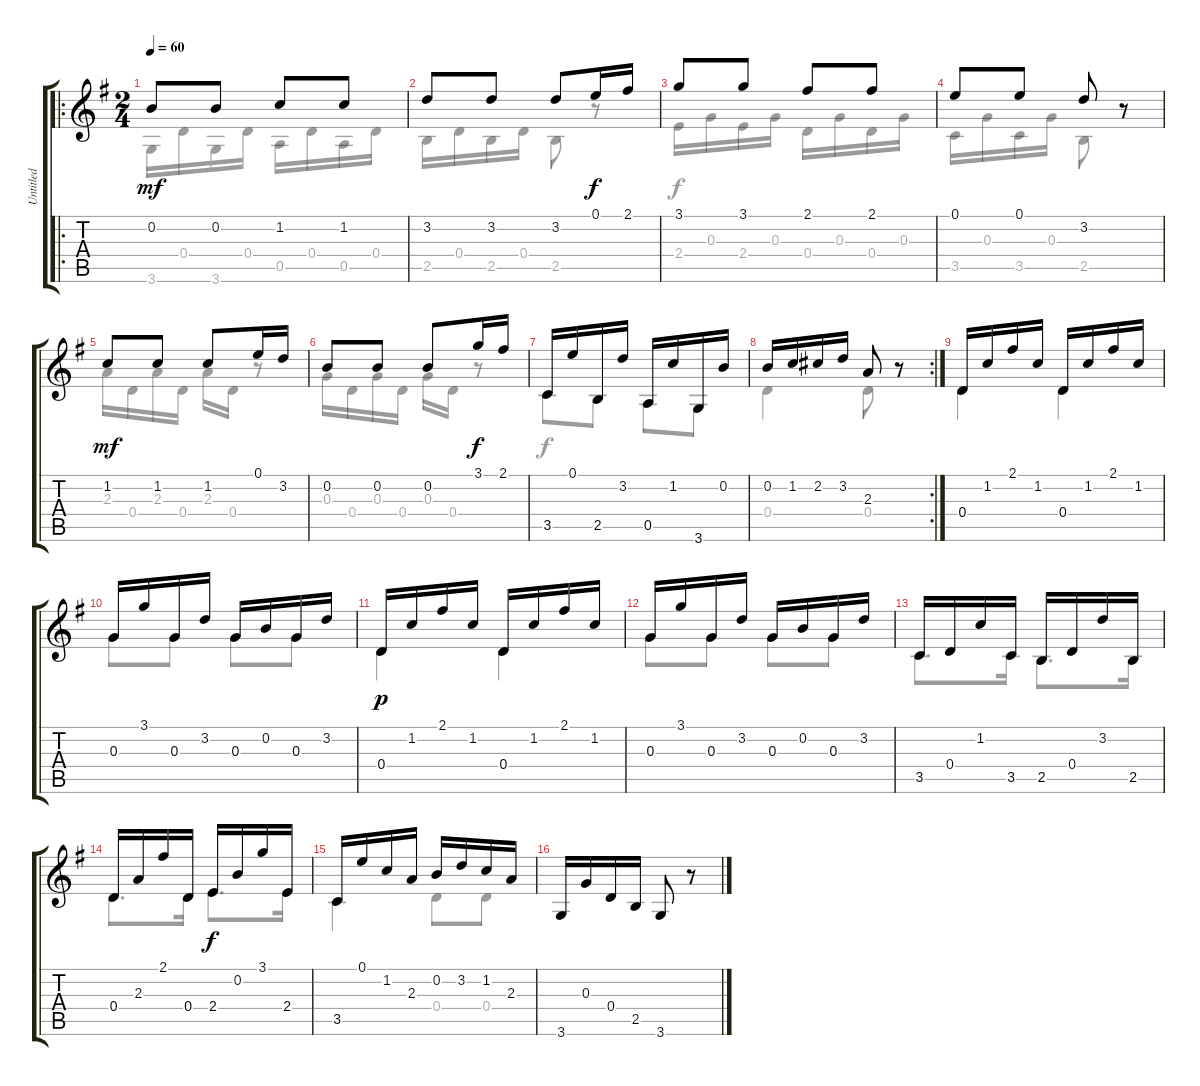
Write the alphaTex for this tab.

\track ("Untitled" "Untitled") {instrument acousticguitarnylon}
\staff {score tabs}
\tuning (E4 B3 G3 D3 A2 E2) {hide}
\voice
\ro
\ts (2 4)
\tempo 60
\clef g2
\ks g
0.2.8{dy mf instrument acousticguitarnylon} 0.2.8 1.2.8 1.2.8 |
3.2.8 3.2.8 3.2.8 0.1.16{dy f} 2.1.16 |
3.1.8 3.1.8 2.1.8 2.1.8 |
0.1.8 0.1.8 3.2.8 r.8 |
1.2.8{dy mf} 1.2.8 1.2.8 0.1.16 3.2.16 |
0.2.8 0.2.8 0.2.8 3.1.16{dy f} 2.1.16 |
3.5.16 0.1.16 2.5.16 3.2.16 0.5.16 1.2.16 3.6.16 0.2.16 |
\rc 2
0.2.16 1.2.16 2.2.16 3.2.16 2.3.8 r.8 |
0.4.16 1.2.16 2.1.16 1.2.16 0.4.16 1.2.16 2.1.16 1.2.16 |
0.3.16 3.1.16 0.3.16 3.2.16 0.3.16 0.2.16 0.3.16 3.2.16 |
0.4.16{dy p} 1.2.16 2.1.16 1.2.16 0.4.16 1.2.16 2.1.16 1.2.16 |
0.3.16 3.1.16 0.3.16 3.2.16 0.3.16 0.2.16 0.3.16 3.2.16 |
3.5.16 0.4.16 1.2.16 3.5.16 2.5.16 0.4.16 3.2.16 2.5.16 |
0.4.16 2.3.16 2.1.16 0.4.16 2.4.16{dy f} 0.2.16 3.1.16 2.4.16 |
3.5.16 0.1.16 1.2.16 2.3.16 0.2.16 3.2.16 1.2.16 2.3.16 |
3.6.16 0.3.16 0.4.16 2.5.16 3.6.8 r.8
\voice
\clef g2
\ottava regular
\simile none
\ks g
3.6.16{dy mf} 0.4.16 3.6.16 0.4.16 0.5.16 0.4.16 0.5.16 0.4.16 |
2.5.16 0.4.16 2.5.16 0.4.16 2.5.8 r.8 |
2.4.16{dy f} 0.3.16 2.4.16 0.3.16 0.4.16 0.3.16 0.4.16 0.3.16 |
3.5.16 0.3.16 3.5.16 0.3.16 2.5.8 r.8 |
2.3.16{dy mf} 0.4.16 2.3.16 0.4.16 2.3.16 0.4.16 r.8 |
0.3.16 0.4.16 0.3.16 0.4.16 0.3.16 0.4.16 r.8 |
3.5.8{dy f} 2.5.8 0.5.8 3.6.8 |
0.4.4 0.4.8 r.8 |
0.4.4 0.4.4 |
0.3.8 0.3.8 0.3.8 0.3.8 |
0.4.4{dy p} 0.4.4 |
0.3.8 0.3.8 0.3.8 0.3.8 |
3.5.8{d} 3.5.16 2.5.8{d} 2.5.16 |
0.4.8{d} 0.4.16 2.4.8{d dy f} 2.4.16 |
3.5.4 0.4.8 0.4.8 |
